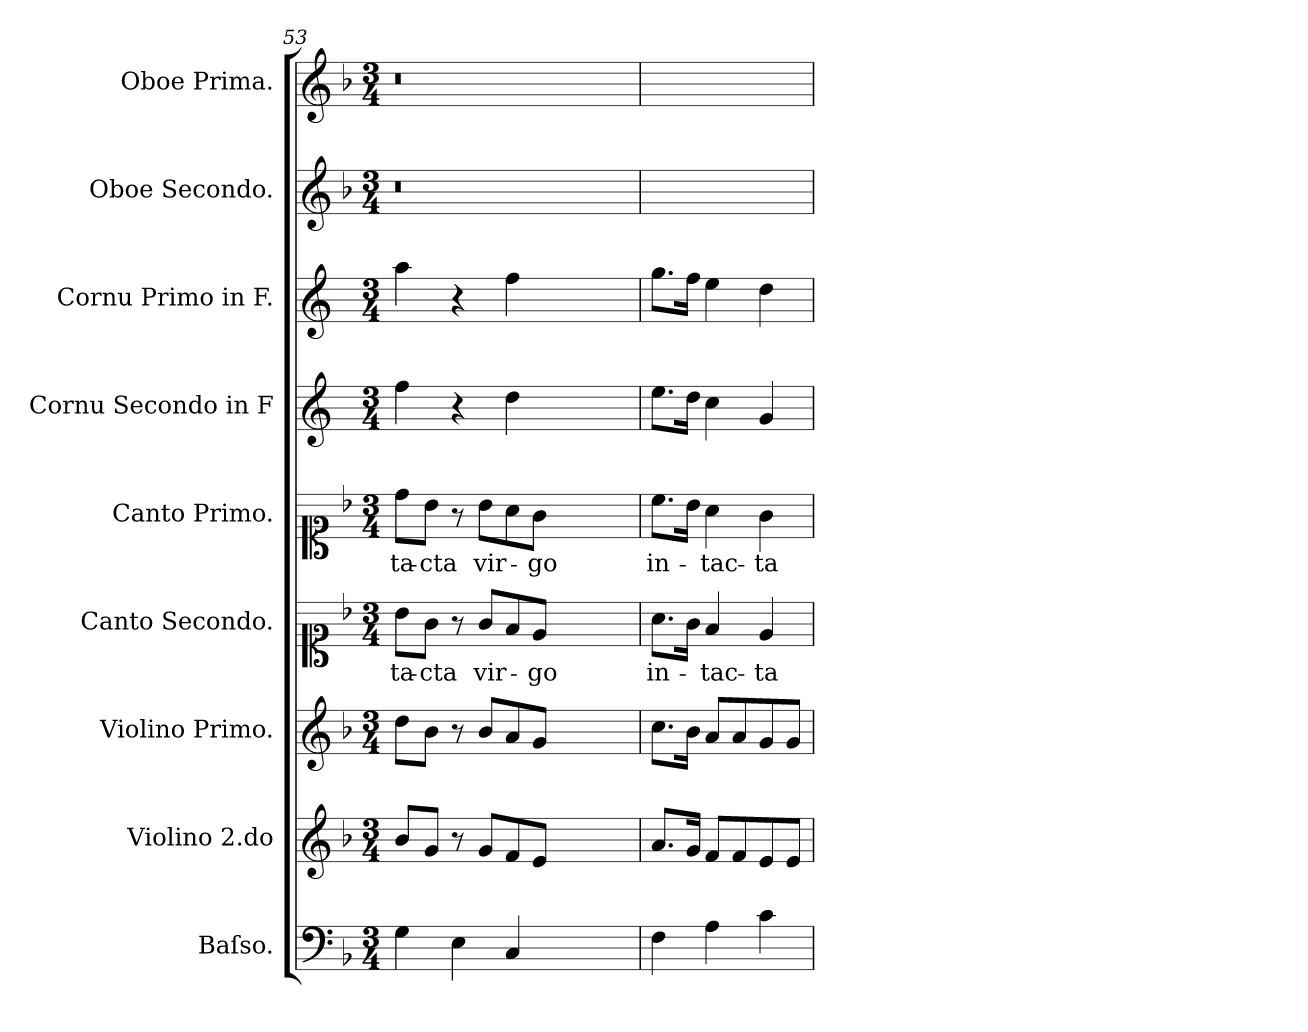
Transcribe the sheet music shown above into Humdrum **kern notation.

**kern	**kern	**kern	**kern	**text	**kern	**text	**kern	**kern	**kern	**kern
*part9	*part8	*part7	*part6	*part6	*part5	*part5	*part4	*part3	*part2	*part1
*staff9	*staff8	*staff7	*staff6	*staff6	*staff5	*staff5	*staff4	*staff3	*staff2	*staff1
*I"Baſso.	*I"Violino 2.do	*I"Violino Primo.	*I"Canto Secondo.	*	*I"Canto Primo.	*	*I"Cornu Secondo in F	*I"Cornu Primo in F.	*I"Oboe Secondo.	*I"Oboe Prima.
*I'B	*	*I'Vn I	*	*	*	*	*	*I'Cor I in F	*	*I'Ob I
*clefF4	*clefG2	*clefG2	*clefC1	*	*clefC1	*	*clefG2	*clefG2	*clefG2	*clefG2
*	*	*	*	*	*	*	*ITrd4c7	*ITrd4c7	*	*
*k[b-]	*k[b-]	*k[b-]	*k[b-]	*	*k[b-]	*	*k[b-]	*k[b-]	*k[b-]	*k[b-]
*F:	*F:	*F:	*F:	*	*F:	*	*	*	*F:	*F:
*M3/4	*M3/4	*M3/4	*M3/4	*	*M3/4	*	*M3/4	*M3/4	*M3/4	*M3/4
=53	=53	=53	=53	=53	=53	=53	=53	=53	=53	=53
!	!	!	!	!LO:LY:i	!	!LO:LY:i	!	!	!LO:N:vis=0	!LO:N:vis=0
4G\	8b-/L	8dd\L	8b-\L	-ta-	8dd\L	-ta-	4b-\	4dd\	1.r	1.r
!	!	!	!	!LO:LY:i	!	!LO:LY:i	!	!	!	!
.	8g/J	8b-\J	8g\J	-cta	8b-\J	-cta	.	.	.	.
4E\	8r	8r	8r	.	8r	.	4r	4r	.	.
!	!	!	!	!LO:LY:i	!	!LO:LY:i	!	!	!	!
.	8g/L	8b-/L	8g/L	vir-	8b-\L	vir-	.	.	.	.
4C/	8f/	8a/	8f/	.	8a\	.	4g\	4b-\	.	.
!	!	!	!	!LO:LY:i	!	!LO:LY:i	!	!	!	!
.	8e/J	8g/J	8e/J	-go	8g\J	-go	.	.	.	.
2.ryy	2.ryy	2.ryy	2.ryy	.	2.ryy	.	2.ryy	2.ryy	.	.
=54	=54	=54	=54	=54	=54	=54	=54	=54	=54	=54
!	!	!	!	!LO:LY:i	!	!	!	!	!	!
4F\	8.a/L	8.cc\L	8.a\L	in-	8.cc\L	in-	8.a\L	8.cc\L	2.ryy	2.ryy
.	16g/Jk	16b-\Jk	16g\Jk	.	16b-\Jk	.	16g\Jk	16b-\Jk	.	.
!	!	!	!	!LO:LY:i	!	!	!	!	!	!
4A\	8f/L	8a/L	4f/	-tac-	4a\	-tac-	4f\	4a\	.	.
.	8f/	8a/	.	.	.	.	.	.	.	.
4c\	8e/	8g/	4e/	-ta	4g\	-ta	4c/	4g\	.	.
.	8e/J	8g/J	.	.	.	.	.	.	.	.
=	=	=	=	=	=	=	=	=	=	=
*-	*-	*-	*-	*-	*-	*-	*-	*-	*-	*-
